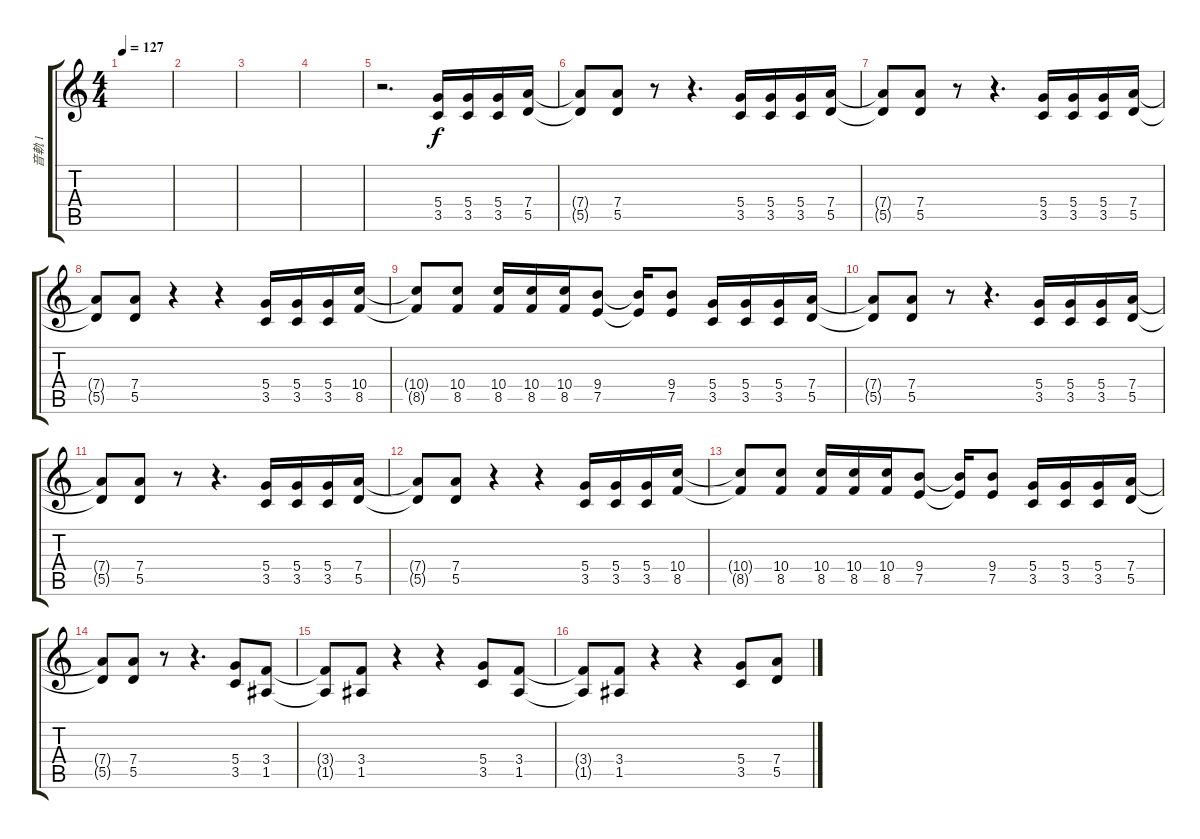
\track ("音軌 1" "音軌 1") {instrument distortionguitar}
\staff {score tabs}
\tuning (E4 B3 G3 D3 A2 E2) {hide}
\ts (4 4)
\tempo 127
\clef g2
\ks c
|
|
|
|
r.2{d} (5.4 3.5).16 (5.4 3.5).16 (5.4 3.5).16 (7.4 5.5).16 |
(7.4{t} 5.5{t}).8 (7.4 5.5).8 r.8 r.4{d} (5.4 3.5).16 (5.4 3.5).16 (5.4 3.5).16 (7.4 5.5).16 |
(7.4{t} 5.5{t}).8 (7.4 5.5).8 r.8 r.4{d} (5.4 3.5).16 (5.4 3.5).16 (5.4 3.5).16 (7.4 5.5).16 |
(7.4{t} 5.5{t}).8 (7.4 5.5).8 r.4 r.4 (5.4 3.5).16 (5.4 3.5).16 (5.4 3.5).16 (10.4 8.5).16 |
(10.4{t} 8.5{t}).8 (10.4 8.5).8 (10.4 8.5).16 (10.4 8.5).16 (10.4 8.5).16 (9.4 7.5).8 (9.4{t} 7.5{t}).16 (9.4 7.5).8 (5.4 3.5).16 (5.4 3.5).16 (5.4 3.5).16 (7.4 5.5).16 |
(7.4{t} 5.5{t}).8 (7.4 5.5).8 r.8 r.4{d} (5.4 3.5).16 (5.4 3.5).16 (5.4 3.5).16 (7.4 5.5).16 |
(7.4{t} 5.5{t}).8 (7.4 5.5).8 r.8 r.4{d} (5.4 3.5).16 (5.4 3.5).16 (5.4 3.5).16 (7.4 5.5).16 |
(7.4{t} 5.5{t}).8 (7.4 5.5).8 r.4 r.4 (5.4 3.5).16 (5.4 3.5).16 (5.4 3.5).16 (10.4 8.5).16 |
(10.4{t} 8.5{t}).8 (10.4 8.5).8 (10.4 8.5).16 (10.4 8.5).16 (10.4 8.5).16 (9.4 7.5).8 (9.4{t} 7.5{t}).16 (9.4 7.5).8 (5.4 3.5).16 (5.4 3.5).16 (5.4 3.5).16 (7.4 5.5).16 |
(7.4{t} 5.5{t}).8 (7.4 5.5).8 r.8 r.4{d} (5.4 3.5).8 (3.4 1.5).8 |
(3.4{t} 1.5{t}).8 (3.4 1.5).8 r.4 r.4 (5.4 3.5).8 (3.4 1.5).8 |
(3.4{t} 1.5{t}).8 (3.4 1.5).8 r.4 r.4 (5.4 3.5).8 (7.4 5.5).8
